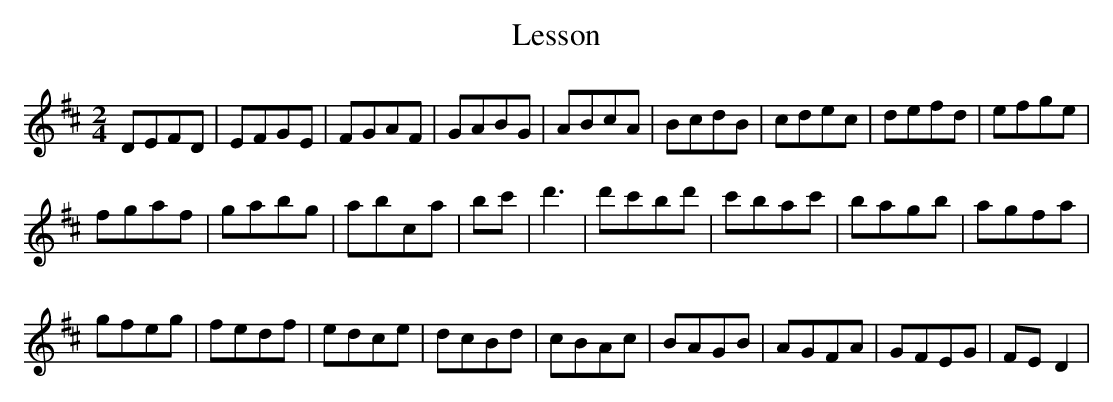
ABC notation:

X:1.1
T: Lesson
M: 2/4
L: 1/8
K: D
DEFD | EFGE | FGAF | GABG | ABcA | BcdB | cdec | defd | efge |
fgaf | gabg | abca | bc'  | d'3  |d'c'bd'|c'bac'| bagb| agfa |
gfeg | fedf | edce | dcBd | cBAc | BAGB | AGFA | GFEG | FE D2|
